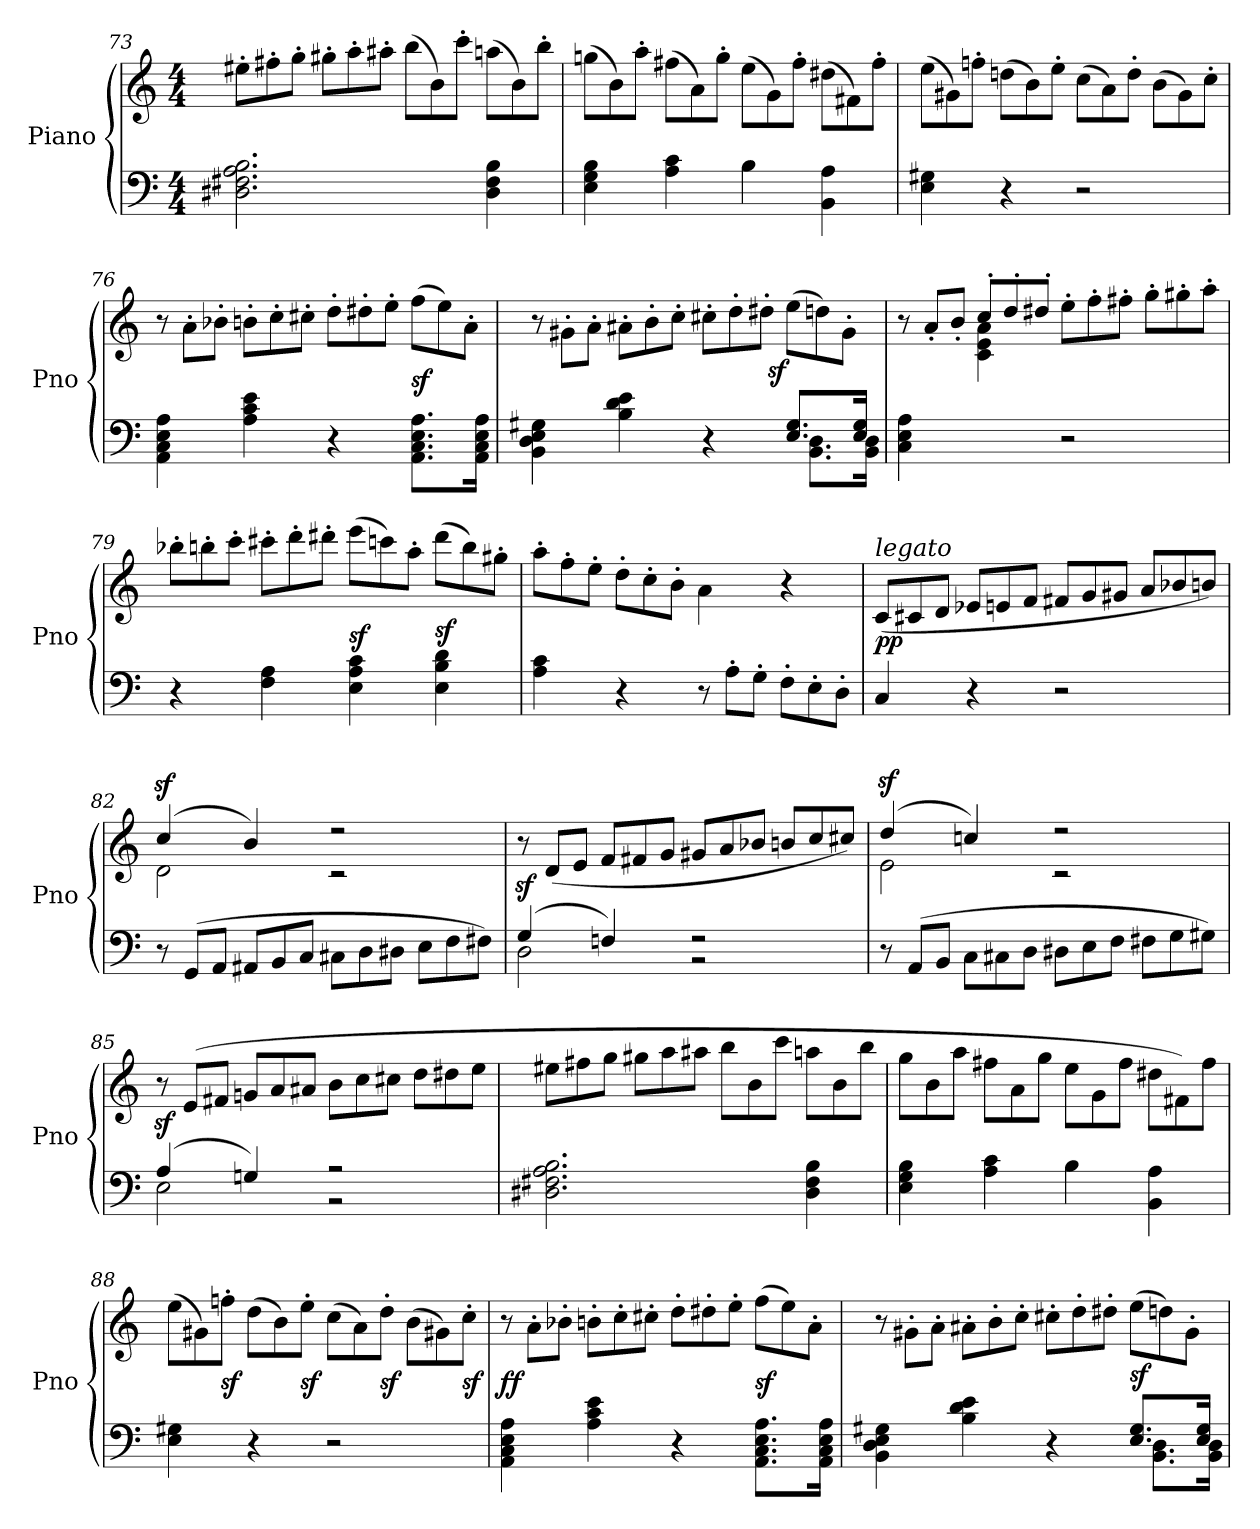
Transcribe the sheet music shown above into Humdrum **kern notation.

**kern	**kern	**dynam
*part1	*part1	*part1
*staff2	*staff1	*staff1/2
*I"Piano	*	*
*I'Pno	*	*
*clefF4	*clefG2	*
*k[]	*k[]	*
*a:	*a:	*
*M4/4	*M4/4	*
*	*Xtuplet	*
=73	=73	=73
2.D#X 2.F#X 2.A 2.B	12ee#X'L	.
.	12ff#X'	.
.	12gg'J	.
.	12gg#X'L	.
.	12aa'	.
.	12aa#X'J	.
.	(12bbL	.
.	12b)	.
.	12ccc'J	.
4D# 4F# 4B	(12aanL	.
.	12b)	.
.	12bb'J	.
=74	=74	=74
4E 4G 4B	(12ggnL	.
.	12b)	.
.	12aa'J	.
4A 4c	(12ff#XL	.
.	12a)	.
.	12gg'J	.
4B	(12eeL	.
.	12g)	.
.	12ff#'J	.
4BB 4A	(12dd#XL	.
.	12f#X)	.
.	12ff#'J	.
=75	=75	=75
4E 4G#X	(12eeL	.
.	12g#X)	.
.	12ffn'J	.
4r	(12ddnL	.
.	12b)	.
.	12ee'J	.
2r	(12ccL	.
.	12a)	.
.	12dd'J	.
.	(12b\L	.
.	12g#\)	.
.	12cc'\J	.
=76	=76	=76
4AA 4C 4E 4A	12r	.
.	12a'\L	.
.	12b-X'\J	.
4A 4c 4e	12bn'L	.
.	12cc'	.
.	12cc#X'J	.
4r	12dd'L	.
.	12dd#X'	.
.	12ee'J	.
8.AA 8.C 8.E 8.AL	(12ffL	sf
.	12ee)	.
.	12a'J	.
16AA 16C 16E 16AJk	.	.
=77	=77	=77
*^	*	*
2.ryy	4BB 4D 4E 4G#X	12r	.
.	.	12g#X'\L	.
.	.	12a'\J	.
.	4B 4d 4e	12a#X'L	.
.	.	12b'	.
.	.	12cc'J	.
.	4r	12cc#X'L	.
.	.	12dd'	.
.	.	12dd#X'J	.
!	!	!	!LO:DY:rj
8.E 8.G#L	8.BB 8.DL	(12eeL	sf
.	.	12ddn)	.
.	.	12g#'J	.
16E 16G#Jk	16BB 16DJk	.	.
*v	*v	*	*
=78	=78	=78
*	*^	*
4C 4E 4A	12r	4ryy	.
.	12a'>L	.	.
.	12b'J	.	.
4ryy	12cc'L	4c 4e 4a	.
.	12dd'	.	.
.	12dd#X'J	.	.
2r	12ee'\L	4ryy	.
.	12ff'\	.	.
.	12ff#X'\J	.	.
.	12gg'\L	4ryy	.
.	12gg#X'\	.	.
.	12aa'\J	.	.
*	*v	*v	*
=79	=79	=79
4r	12bb-X'L	.
.	12bbn'	.
.	12ccc'J	.
4F 4A	12ccc#X'L	.
.	12ddd'	.
.	12ddd#X'J	.
4E 4A 4c	(12eeeL	sf
.	12cccn)	.
.	12aa'J	.
4E 4B 4d	(12ddd#L	sf
.	12bb)	.
.	12gg#X'J	.
=80	=80	=80
4A 4c	12aa'L	.
.	12ff'	.
.	12ee'J	.
4r	12dd'L	.
.	12cc'	.
.	12b'J	.
*Xtuplet	*	*
12r	4a\	.
12A'L	.	.
12G'J	.	.
12F'L	4r	.
12E'	.	.
12D'J	.	.
=81	=81	=81
!	!LO:TX:a:i:t=legato	!
4C	(12cL	pp
.	12c#X	.
.	12dJ	.
4r	12e-XL	.
.	12en	.
.	12fJ	.
2r	12f#XL	.
.	12g	.
.	12g#XJ	.
.	12aL	.
.	12b-X	.
.	12bnJ)	.
=82	=82	=82
*	*^	*
12r	(4ccz<	2d	.
(12GGL	.	.	.
12AAJ	.	.	.
12AA#XL	4b)	.	.
12BB	.	.	.
12CJ	.	.	.
12C#X\L	2r	2r	.
12D\	.	.	.
12D#X\J	.	.	.
12EL	.	.	.
12F	.	.	.
12F#XJ)	.	.	.
*	*v	*v	*
=83	=83	=83
!LO:DY:rj	!	!
*^	*	*
(4Gz<	2D	12r	.
.	.	(12dL	.
.	.	12eJ	.
4Fn)	.	12fL	.
.	.	12f#X	.
.	.	12gJ	.
2r	2r	12g#XL	.
.	.	12a	.
.	.	12b-XJ	.
.	.	12bn/L	.
.	.	12cc/	.
.	.	12cc#X/J)	.
*v	*v	*	*
=84	=84	=84
*	*^	*
12r	(4ddz<	2e	.
(12AAL	.	.	.
12BBJ	.	.	.
12C\L	4ccn)	.	.
12C#X\	.	.	.
12D\J	.	.	.
12D#XL	2r	2r	.
12E	.	.	.
12FJ	.	.	.
12F#XL	.	.	.
12G	.	.	.
12G#XJ)	.	.	.
*	*v	*v	*
=85	=85	=85
*^	*	*
(4Az<	2E	12r	.
.	.	(12eL	.
.	.	12f#XJ	.
4Gn)	.	12gnL	.
.	.	12a	.
.	.	12a#XJ	.
2r	2r	12bL	.
.	.	12cc	.
.	.	12cc#XJ	.
.	.	12ddL	.
.	.	12dd#X	.
.	.	12eeJ	.
*v	*v	*	*
=86	=86	=86
2.D#X 2.F#X 2.A 2.B	12ee#XL	.
.	12ff#X	.
.	12ggJ	.
.	12gg#XL	.
.	12aa	.
.	12aa#XJ	.
.	12bbL	.
.	12b	.
.	12cccJ	.
4D# 4F# 4B	12aanL	.
.	12b	.
.	12bbJ	.
=87	=87	=87
4E 4G 4B	12ggL	.
.	12b	.
.	12aaJ	.
4A 4c	12ff#XL	.
.	12a	.
.	12ggJ	.
4B	12eeL	.
.	12g	.
.	12ff#J	.
4BB 4A	12dd#XL	.
.	12f#X)	.
.	12ff#J	.
=88	=88	=88
4E 4G#X	(12eeL	.
.	12g#X)	.
.	12ffn'J	sf
4r	(12ddL	.
.	12b)	.
.	12ee'J	sf
2r	(12ccL	.
.	12a)	.
.	12dd'J	sf
.	(12b\L	.
.	12g#X\)	.
.	12cc'\J	sf
=89	=89	=89
4AA 4C 4E 4A	12r	ff
.	12a'\L	.
.	12b-X'\J	.
4A 4c 4e	12bn'L	.
.	12cc'	.
.	12cc#X'J	.
4r	12dd'L	.
.	12dd#X'	.
.	12ee'J	.
8.AA 8.C 8.E 8.AL	(12ffL	sf
.	12ee)	.
.	12a'J	.
16AA 16C 16E 16AJk	.	.
=90	=90	=90
*^	*	*
2.ryy	4BB 4D 4E 4G#X	12r	.
.	.	12g#X'\L	.
.	.	12a'\J	.
.	4B 4d 4e	12a#X'L	.
.	.	12b'	.
.	.	12cc'J	.
.	4r	12cc#X'L	.
.	.	12dd'	.
.	.	12dd#X'J	.
8.E 8.G#L	8.BB 8.DL	(12eeL	sf
.	.	12ddn)	.
.	.	12g#'J	.
16E 16G#Jk	16BB 16DJk	.	.
*v	*v	*	*
=	=	=
*-	*-	*-
